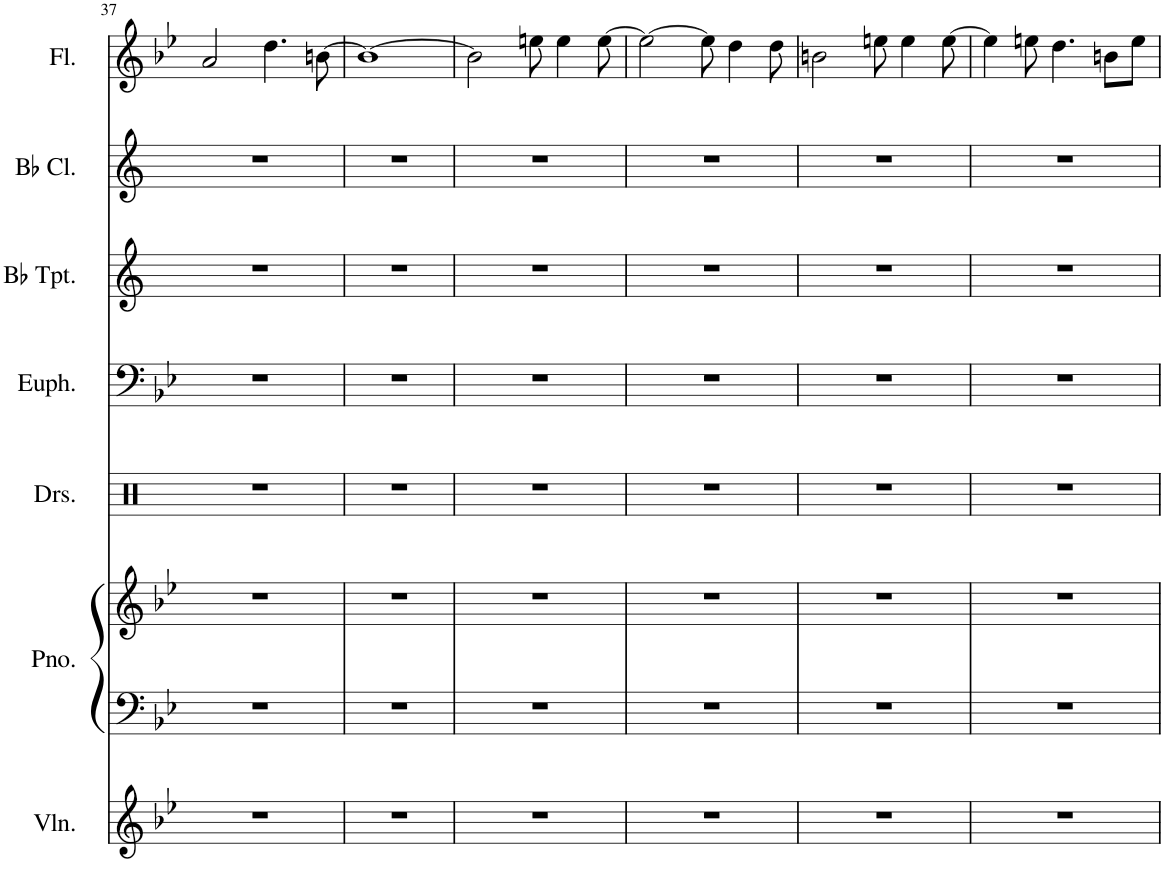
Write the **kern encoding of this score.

**kern	**kern	**kern	**kern	**kern	**kern	**kern	**kern
*part7	*part6	*part6	*part5	*part4	*part3	*part2	*part1
*staff8	*staff7	*staff6	*staff5	*staff4	*staff3	*staff2	*staff1
*I"Violin	*I"Piano	*	*I"Drumset	*I"Euphonium	*I"Bb Trumpet	*I"Bb Clarinet	*I"Flute
*I'Vln.	*I'Pno.	*	*I'Drs.	*I'Euph.	*I'Bb Tpt.	*I'Bb Cl.	*I'Fl.
!!LO:PB:g=z
*clefG2	*clefF4	*clefG2	*clefX	*clefF4	*clefG2	*clefG2	*clefG2
*	*	*	*	*	*ITrd1c2	*ITrd1c2	*
*k[b-e-]	*k[b-e-]	*k[b-e-]	*k[]	*k[b-e-]	*k[]	*k[]	*k[b-e-]
*M4/4	*M4/4	*M4/4	*M4/4	*M4/4	*M4/4	*M4/4	*M4/4
=37	=37	=37	=37	=37	=37	=37	=37
1r	1r	1r	1r	1r	1r	1r	2a/
.	.	.	.	.	.	.	4.dd\
.	.	.	.	.	.	.	[8bn\
=38	=38	=38	=38	=38	=38	=38	=38
1r	1r	1r	1r	1r	1r	1r	1b_
=39	=39	=39	=39	=39	=39	=39	=39
1r	1r	1r	1r	1r	1r	1r	2b\]
.	.	.	.	.	.	.	8een\
.	.	.	.	.	.	.	4ee\
.	.	.	.	.	.	.	[8ee\
=40	=40	=40	=40	=40	=40	=40	=40
1r	1r	1r	1r	1r	1r	1r	2ee\_
.	.	.	.	.	.	.	8ee\]
.	.	.	.	.	.	.	4dd\
.	.	.	.	.	.	.	8dd\
=41	=41	=41	=41	=41	=41	=41	=41
1r	1r	1r	1r	1r	1r	1r	2bn\
.	.	.	.	.	.	.	8een\
.	.	.	.	.	.	.	4ee\
.	.	.	.	.	.	.	[8ee\
=42	=42	=42	=42	=42	=42	=42	=42
1r	1r	1r	1r	1r	1r	1r	4ee\]
.	.	.	.	.	.	.	8een\
.	.	.	.	.	.	.	4.dd\
.	.	.	.	.	.	.	8bn\L
.	.	.	.	.	.	.	8ee\J
=	=	=	=	=	=	=	=
*-	*-	*-	*-	*-	*-	*-	*-
